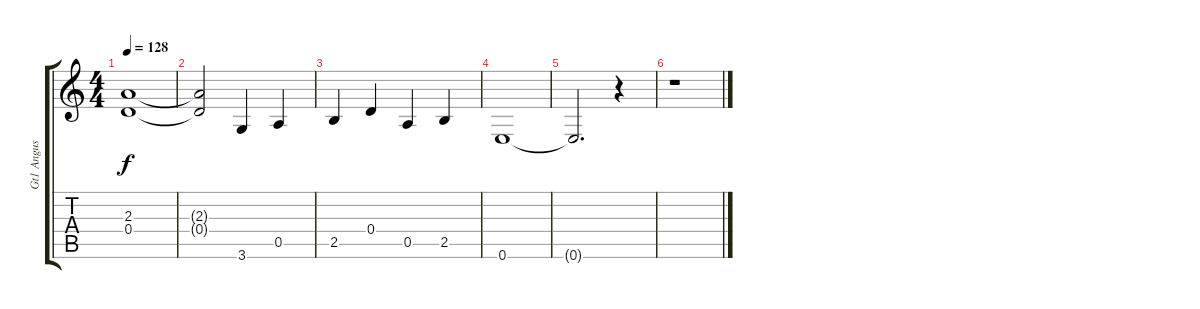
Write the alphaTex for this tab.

\track ("Gt1 Angus" "Gt1 Angus") {instrument distortionguitar}
\staff {score tabs}
\tuning (E4 B3 G3 D3 A2 E2) {hide}
\ts (4 4)
\tempo 128
\clef g2
\ks c
(2.3{t} 0.4{t}).1{dy f} |
(2.3{t} 0.4{t}).2 3.6.4 0.5.4 |
2.5.4 0.4.4 0.5.4 2.5.4 |
0.6.1 |
0.6{t}.2{d} r.4 |
r.1
